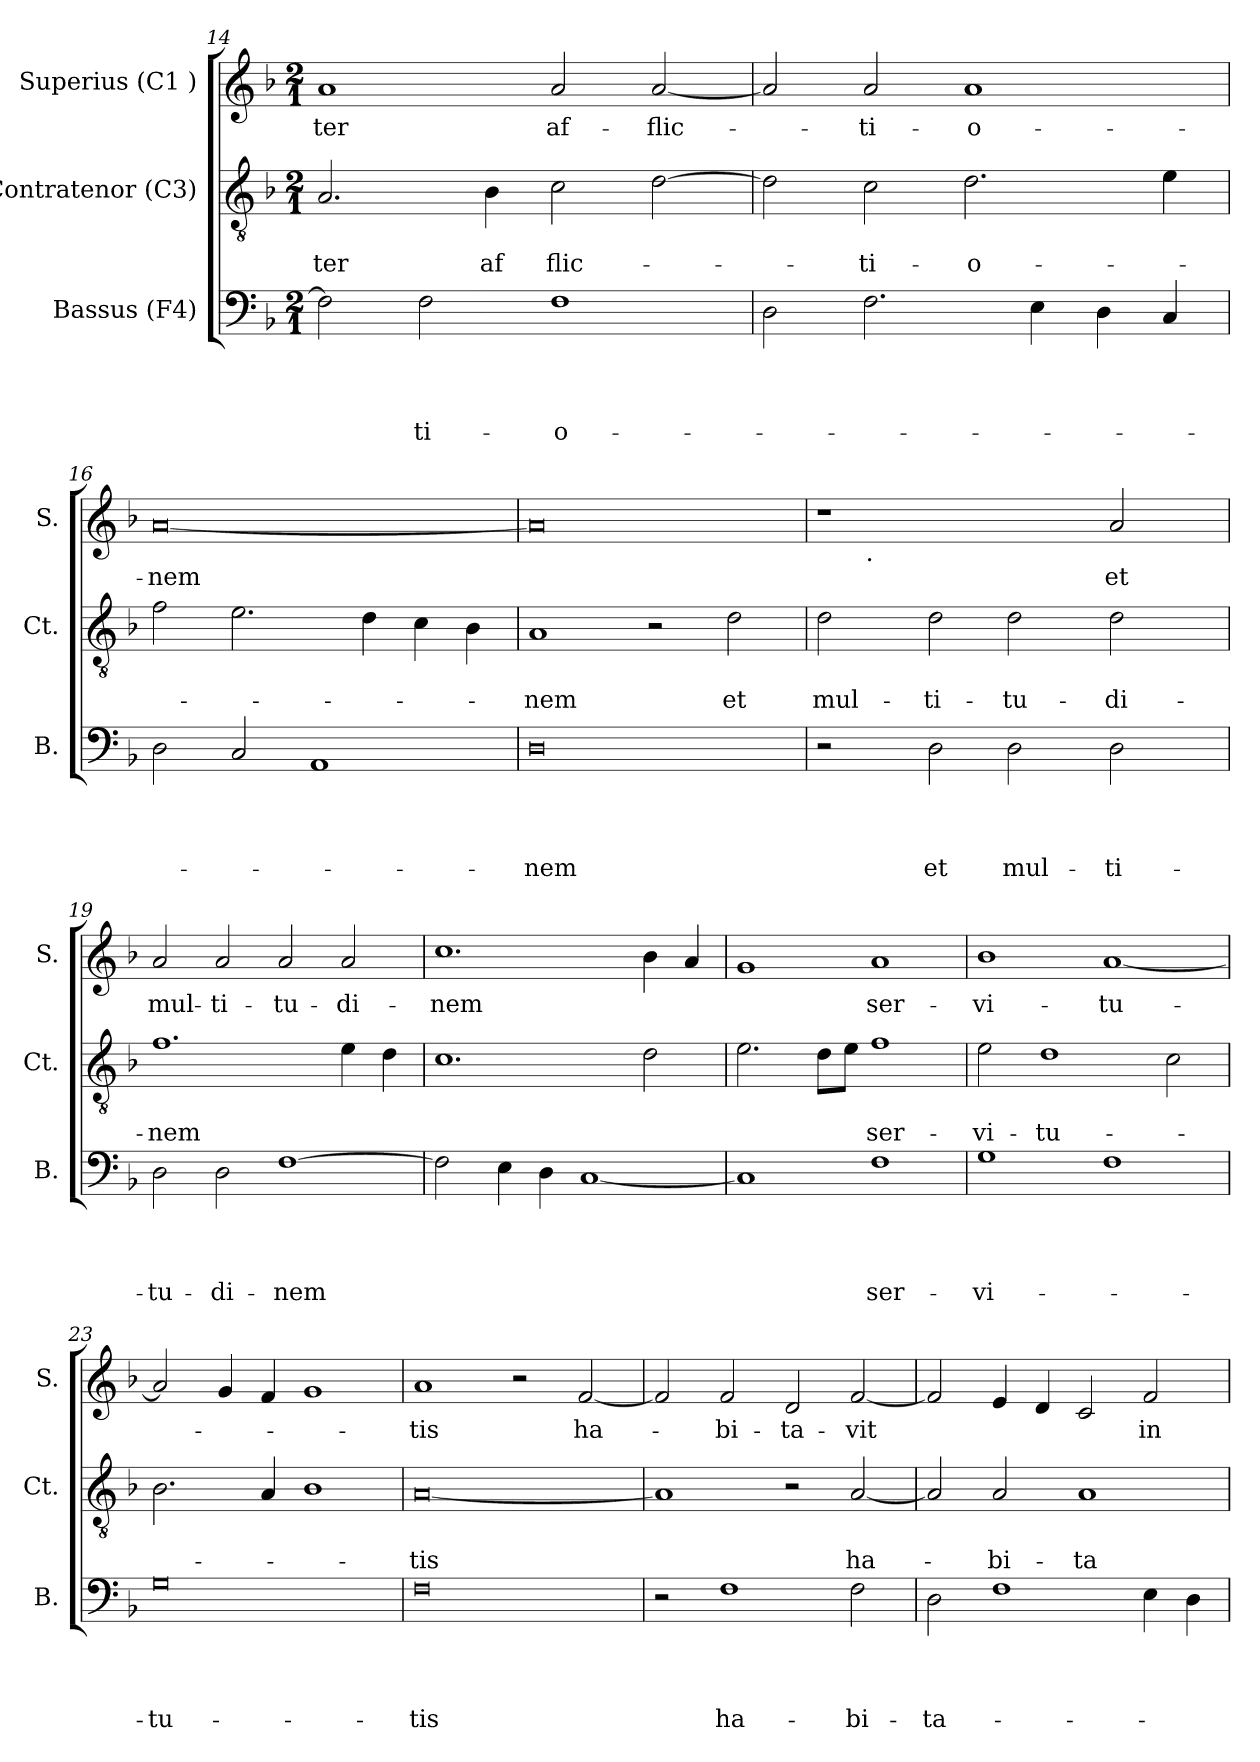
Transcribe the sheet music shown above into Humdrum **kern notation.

**kern	**text	**text	**text	**text	**kern	**text	**text	**kern	**text
*part3	*part3	*part3	*part3	*part3	*part2	*part2	*part2	*part1	*part1
*staff3	*staff3	*staff3	*staff3	*staff3	*staff2	*staff2	*staff2	*staff1	*staff1
*I"Bassus (F4)	*	*	*	*	*I"Contratenor (C3)	*	*	*I"Superius (C1 )	*
*I'B.	*	*	*	*	*I'Ct.	*	*	*I'S.	*
!!LO:LB:g=z
*clefF4	*	*	*	*	*clefGv2	*	*	*clefG2	*
*k[b-]	*	*	*	*	*k[b-]	*	*	*k[b-]	*
*F:	*	*	*	*	*F:	*	*	*F:	*
*M2/1	*	*	*	*	*M2/1	*	*	*M2/1	*
=14	=14	=14	=14	=14	=14	=14	=14	=14	=14
!	!	!	!	!	!	!	!LO:LY:b	!	!LO:LY:b
2F\]	.	.	.	.	2.A/	.	-ter	1a	-ter
!	!	!	!	!LO:LY:b	!	!	!	!	!
2F\	.	.	.	-ti-	.	.	.	.	.
!	!	!	!	!	!	!	!LO:LY:b	!	!
.	.	.	.	.	4B-\	.	af	.	.
!	!	!	!	!LO:LY:b:rj	!	!	!LO:LY:b	!	!LO:LY:b
1F	.	.	.	-o-	2c\	.	flic-	2a/	af-
!	!	!	!	!	!	!	!	!	!LO:LY:b
.	.	.	.	.	[>2d\	.	.	[<2a/	-flic-
=15	=15	=15	=15	=15	=15	=15	=15	=15	=15
2D\	.	.	.	.	2d\]	.	.	2a/]	.
!	!	!	!	!	!	!	!LO:LY:b	!	!LO:LY:b
2.F\	.	.	.	.	2c\	.	-ti-	2a/	-ti-
!	!	!	!	!	!	!	!LO:LY:b	!	!LO:LY:b:rj
.	.	.	.	.	2.d\	.	-o-	1a	-o-
4E\	.	.	.	.	.	.	.	.	.
4D\	.	.	.	.	.	.	.	.	.
4C/	.	.	.	.	4e\	.	.	.	.
=16	=16	=16	=16	=16	=16	=16	=16	=16	=16
!	!	!	!	!	!	!	!	!	!LO:LY:b
2D\	.	.	.	.	2f\	.	.	[<0a	-nem
2C/	.	.	.	.	2.e\	.	.	.	.
1AA	.	.	.	.	.	.	.	.	.
.	.	.	.	.	4d\	.	.	.	.
.	.	.	.	.	4c\	.	.	.	.
.	.	.	.	.	4B-\	.	.	.	.
=17	=17	=17	=17	=17	=17	=17	=17	=17	=17
!	!	!	!	!LO:LY:b	!	!	!LO:LY:b	!	!
0D	.	.	.	-nem	1A	.	-nem	0a]	.
.	.	.	.	.	2r	.	.	.	.
!	!	!	!	!	!	!	!LO:LY:b	!	!
.	.	.	.	.	2d\	.	et	.	.
=18	=18	=18	=18	=18	=18	=18	=18	=18	=18
!	!	!	!	!	!	!	!LO:LY:b	!	!
*	*	*	*	*	*	*	*	*^	*
2r	.	.	.	.	2d\	.	mul-	1r	8ryy	.
.	.	.	.	.	.	.	.	.	32ryy	.
!	!	!	!	!	!	!	!	!	!LO:TX:b:t=.	!
.	.	.	.	.	.	.	.	.	1ryy	.
!	!	!	!	!LO:LY:b	!	!	!LO:LY:b	!	!	!
2D\	.	.	.	et	2d\	.	-ti-	.	.	.
!	!	!	!	!LO:LY:b	!	!	!LO:LY:b	!	!	!
2D\	.	.	.	mul-	2d\	.	-tu-	2ryy	.	.
.	.	.	.	.	.	.	.	.	2ryy	.
!	!	!	!	!LO:LY:b	!	!	!LO:LY:b	!	!	!LO:LY:b
2D\	.	.	.	-ti-	2d\	.	-di-	2a/	.	et
.	.	.	.	.	.	.	.	.	4ryy	.
.	.	.	.	.	.	.	.	.	16.ryy	.
!!LO:PB:g=z
=19	=19	=19	=19	=19	=19	=19	=19	=19	=19	=19
!	!	!	!	!LO:LY:b	!	!	!LO:LY:b	!	!	!LO:LY:b
*	*	*	*	*	*	*	*	*v	*v	*
2D\	.	.	.	-tu-	1.f	.	-nem	2a/	mul-
!	!	!	!	!LO:LY:b	!	!	!	!	!LO:LY:b
2D\	.	.	.	-di-	.	.	.	2a/	-ti-
!	!	!	!	!LO:LY:b	!	!	!	!	!LO:LY:b
[>1F	.	.	.	-nem	.	.	.	2a/	-tu-
!	!	!	!	!	!	!	!	!	!LO:LY:b
.	.	.	.	.	4e\	.	.	2a/	-di-
.	.	.	.	.	4d\	.	.	.	.
=20	=20	=20	=20	=20	=20	=20	=20	=20	=20
!	!	!	!	!	!	!	!	!	!LO:LY:b
2F\]	.	.	.	.	1.c	.	.	1.cc	-nem
4E\	.	.	.	.	.	.	.	.	.
4D\	.	.	.	.	.	.	.	.	.
[<1C	.	.	.	.	.	.	.	.	.
.	.	.	.	.	2d\	.	.	4b-\	.
.	.	.	.	.	.	.	.	4a/	.
=21	=21	=21	=21	=21	=21	=21	=21	=21	=21
1C]	.	.	.	.	2.e\	.	.	1g	.
.	.	.	.	.	8d\L	.	.	.	.
.	.	.	.	.	8e\J	.	.	.	.
!	!	!	!	!LO:LY:b	!	!	!LO:LY:b	!	!LO:LY:b
1F	.	.	.	ser-	1f	.	ser-	1a	ser-
=22	=22	=22	=22	=22	=22	=22	=22	=22	=22
!	!	!	!	!LO:LY:b	!	!	!LO:LY:b	!	!LO:LY:b
1G	.	.	.	-vi-	2e\	.	-vi-	1b-	-vi-
!	!	!	!	!	!	!	!LO:LY:b	!	!
.	.	.	.	.	1d	.	-tu-	.	.
!	!	!	!	!	!	!	!	!	!LO:LY:b
1F	.	.	.	.	.	.	.	[<1a	-tu-
.	.	.	.	.	2c\	.	.	.	.
=23	=23	=23	=23	=23	=23	=23	=23	=23	=23
!	!	!	!	!LO:LY:b:rj	!	!	!	!	!
0G	.	.	.	-tu-	2.B-\	.	.	2a/]	.
.	.	.	.	.	.	.	.	4g/	.
.	.	.	.	.	4A/	.	.	4f/	.
.	.	.	.	.	1B-	.	.	1g	.
!!LO:LB:g=z
=24	=24	=24	=24	=24	=24	=24	=24	=24	=24
!	!	!	!	!LO:LY:b:rj	!	!	!LO:LY:b	!	!LO:LY:b
0F	.	.	.	-tis	[<0A	.	-tis	1a	-tis
.	.	.	.	.	.	.	.	2r	.
!	!	!	!	!	!	!	!	!	!LO:LY:b
.	.	.	.	.	.	.	.	[<2f/	ha-
=25	=25	=25	=25	=25	=25	=25	=25	=25	=25
2r	.	.	.	.	1A]	.	.	2f/]	.
!	!	!	!	!LO:LY:b	!	!	!	!	!LO:LY:b
1F	.	.	.	ha-	.	.	.	2f/	-bi-
!	!	!	!	!	!	!	!	!	!LO:LY:b
.	.	.	.	.	2r	.	.	2d/	-ta-
!	!	!	!	!LO:LY:b	!	!	!LO:LY:b	!	!LO:LY:b
2F\	.	.	.	-bi-	[<2A/	.	ha-	[<2f/	-vit
=26	=26	=26	=26	=26	=26	=26	=26	=26	=26
!	!	!	!	!LO:LY:b	!	!	!	!	!
2D\	.	.	.	-ta-	2A/]	.	.	2f/]	.
!	!	!	!	!	!	!	!LO:LY:b	!	!
1F	.	.	.	.	2A/	.	-bi-	4e/	.
.	.	.	.	.	.	.	.	4d/	.
!	!	!	!	!	!	!	!LO:LY:b	!	!
.	.	.	.	.	1A	.	-ta-	2c/	.
!	!	!	!	!	!	!	!	!	!LO:LY:b
4E\	.	.	.	.	.	.	.	2f/	in-
4D\	.	.	.	.	.	.	.	.	.
=	=	=	=	=	=	=	=	=	=
*-	*-	*-	*-	*-	*-	*-	*-	*-	*-
